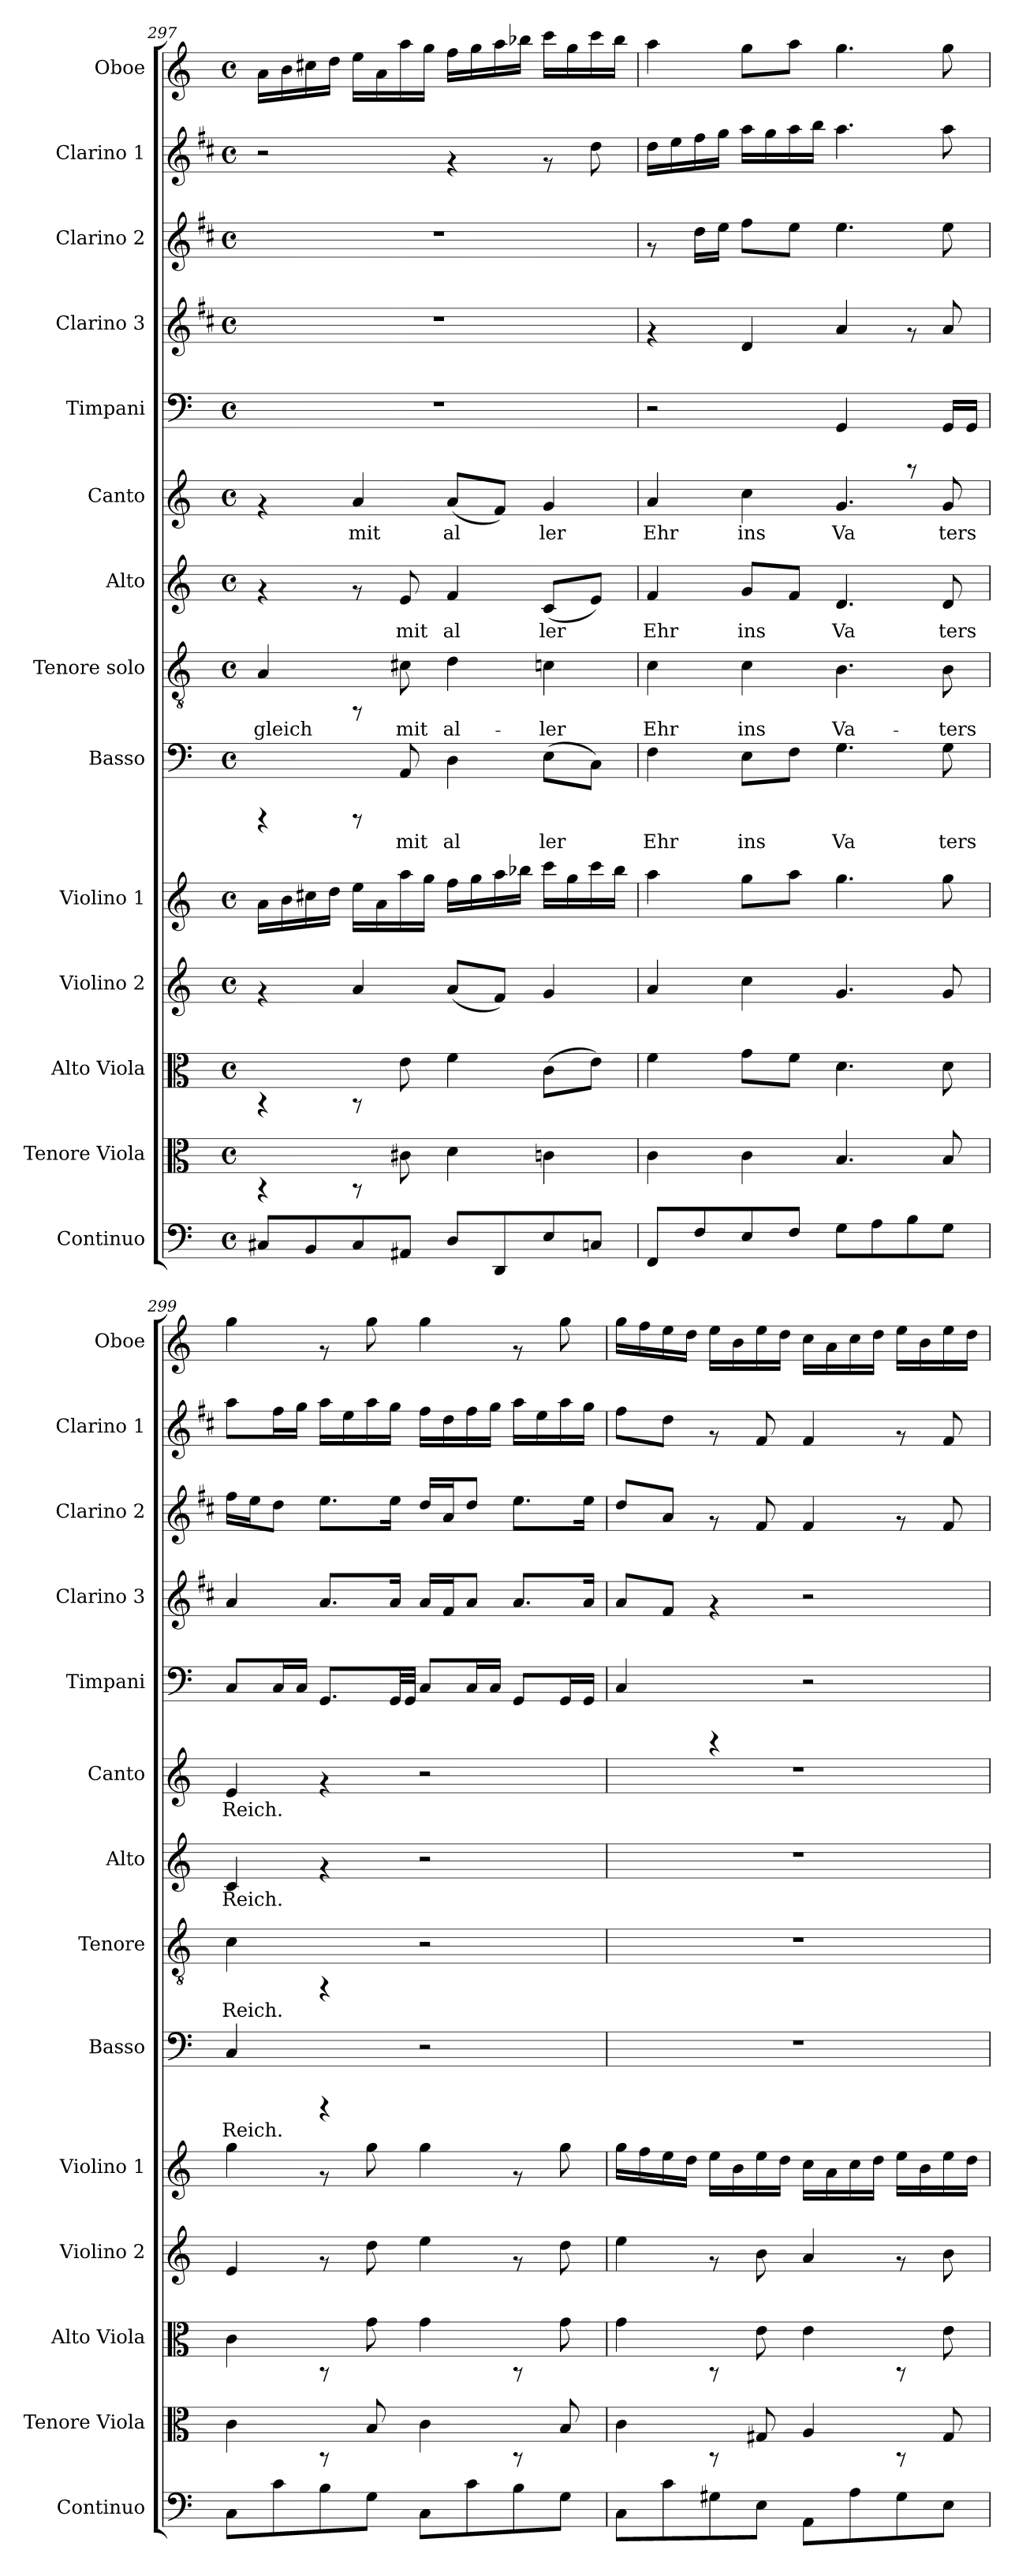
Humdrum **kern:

**kern	**kern	**kern	**kern	**kern	**kern	**text	**kern	**text	**kern	**text	**kern	**text	**kern	**kern	**kern	**kern	**kern
*part14	*part13	*part12	*part11	*part10	*part9	*part9	*part8	*part8	*part7	*part7	*part6	*part6	*part5	*part4	*part3	*part2	*part1
*staff14	*staff13	*staff12	*staff11	*staff10	*staff9	*staff9	*staff8	*staff8	*staff7	*staff7	*staff6	*staff6	*staff5	*staff4	*staff3	*staff2	*staff1
*I"Continuo	*I"Tenore Viola	*I"Alto Viola	*I"Violino 2	*I"Violino 1	*I"Basso	*	*I"Tenore solo	*	*I"Alto	*	*I"Canto	*	*I"Timpani	*I"Clarino 3	*I"Clarino 2	*I"Clarino 1	*I"Oboe
*I'Continuo	*I'Tenore Viola	*I'Alto Viola	*I'Violino 2	*I'Violino 1	*I'Basso	*	*I'Tenore	*	*I'Alto	*	*I'Canto	*	*I'Timpani	*I'Clarino 3	*I'Clarino 2	*I'Clarino 1	*I'Oboe
*clefF4	*clefC3	*clefC3	*clefG2	*clefG2	*clefF4	*	*clefGv2	*	*clefG2	*	*clefG2	*	*clefF4	*clefG2	*clefG2	*clefG2	*clefG2
*	*	*	*	*	*	*	*	*	*	*	*	*	*	*ITrd1c2	*ITrd1c2	*ITrd1c2	*
*k[]	*k[]	*k[]	*k[]	*k[]	*k[]	*	*k[]	*	*k[]	*	*k[]	*	*k[]	*k[]	*k[]	*k[]	*k[]
*C:	*C:	*C:	*C:	*C:	*C:	*	*C:	*	*C:	*	*C:	*	*C:	*C:	*C:	*C:	*C:
*M4/4	*M4/4	*M4/4	*M4/4	*M4/4	*M4/4	*	*M4/4	*	*M4/4	*	*M4/4	*	*M4/4	*M4/4	*M4/4	*M4/4	*M4/4
*met(c)	*met(c)	*met(c)	*met(c)	*met(c)	*met(c)	*	*met(c)	*	*met(c)	*	*met(c)	*	*met(c)	*met(c)	*met(c)	*met(c)	*met(c)
=297	=297	=297	=297	=297	=297	=297	=297	=297	=297	=297	=297	=297	=297	=297	=297	=297	=297
!	!	!	!	!	!	!	!	!LO:LY:b	!	!	!	!	!	!	!	!	!
8C#X/L	4rAA	4rAA	4rf	16a\L	4rCCC	.	4A/	gleich	4rf	.	4rf	.	1r	1r	1r	2r	16a\L
.	.	.	.	16b\	.	.	.	.	.	.	.	.	.	.	.	.	16b\
8BB/	.	.	.	16cc#X\	.	.	.	.	.	.	.	.	.	.	.	.	16cc#X\
.	.	.	.	16dd\J	.	.	.	.	.	.	.	.	.	.	.	.	16dd\J
!	!	!	!	!	!	!	!	!	!	!	!	!LO:LY:b:cj	!	!	!	!	!
8C#/	8rAA	8rAA	4a/	16ee\L	8rCCC	.	8rFF	.	8rf	.	4a/	mit	.	.	.	.	16ee\L
.	.	.	.	16a\	.	.	.	.	.	.	.	.	.	.	.	.	16a\
!	!	!	!	!	!	!LO:LY:b:cj	!	!LO:LY:b	!	!LO:LY:b:cj	!	!	!	!	!	!	!
8AA#/J	8c#X\	8e\	.	16aa\	8AA/	mit	8c#X\	mit	8e/	mit	.	.	.	.	.	.	16aa\
.	.	.	.	16gg\J	.	.	.	.	.	.	.	.	.	.	.	.	16gg\J
!	!	!	!	!	!	!LO:LY:b:cj	!	!LO:LY:b	!	!LO:LY:b:cj	!	!LO:LY:b:cj	!	!	!	!	!
8D/L	4d\	4f\	(<8a/L	16ff\L	4D\	al	4d\	al-	4f/	al	(<8a/L	al	.	.	.	4rf	16ff\L
.	.	.	.	16gg\	.	.	.	.	.	.	.	.	.	.	.	.	16gg\
!	!	!	!	!	!	!	!	!	!	!	!	!LO:LY:b:cj	!	!	!	!	!
8DD/	.	.	8f/J)	16aa\	.	.	.	.	.	.	8f/J)	.	.	.	.	.	16aa\
.	.	.	.	16bb-X\J	.	.	.	.	.	.	.	.	.	.	.	.	16bb-X\J
!	!	!	!	!	!	!LO:LY:b:cj	!	!LO:LY:b	!	!LO:LY:b:cj	!	!LO:LY:b:cj	!	!	!	!	!
8E/	4cn\	(>8c\L	4g/	16ccc\L	(>8E\L	ler	4cn\	-ler	(<8c/L	ler	4g/	ler	.	.	.	8rf	16ccc\L
.	.	.	.	16gg\	.	.	.	.	.	.	.	.	.	.	.	.	16gg\
!	!	!	!	!	!	!LO:LY:b:cj	!	!	!	!LO:LY:b:cj	!	!	!	!	!	!	!
8Cn/J	.	8e\J)	.	16ccc\	8C\J)	.	.	.	8e/J)	.	.	.	.	.	.	8cc\	16ccc\
.	.	.	.	16bb-\J	.	.	.	.	.	.	.	.	.	.	.	.	16bb-\J
=298	=298	=298	=298	=298	=298	=298	=298	=298	=298	=298	=298	=298	=298	=298	=298	=298	=298
!	!	!	!	!	!	!LO:LY:b:cj	!	!LO:LY:b	!	!LO:LY:b:cj	!	!LO:LY:b:cj	!	!	!	!	!
8FF/L	4c\	4f\	4a/	4aa\	4F\	Ehr	4c\	Ehr	4f/	Ehr	4a/	Ehr	2r	4rf	8rf	16cc\L	4aa\
.	.	.	.	.	.	.	.	.	.	.	.	.	.	.	.	16dd\	.
8F/	.	.	.	.	.	.	.	.	.	.	.	.	.	.	16cc\L	16ee\	.
.	.	.	.	.	.	.	.	.	.	.	.	.	.	.	16dd\J	16ff\J	.
!	!	!	!	!	!	!LO:LY:b:cj	!	!LO:LY:b	!	!LO:LY:b:cj	!	!LO:LY:b:cj	!	!	!	!	!
8E/	4c\	8g\L	4cc\	8gg\L	8E\L	ins	4c\	ins	8g/L	ins	4cc\	ins	.	4c/	8ee\L	16gg\L	8gg\L
.	.	.	.	.	.	.	.	.	.	.	.	.	.	.	.	16ff\	.
!	!	!	!	!	!	!LO:LY:b:cj	!	!	!	!LO:LY:b:cj	!	!	!	!	!	!	!
8F/J	.	8f\J	.	8aa\J	8F\J	.	.	.	8f/J	.	.	.	.	.	8dd\J	16gg\	8aa\J
.	.	.	.	.	.	.	.	.	.	.	.	.	.	.	.	16aa\J	.
!	!	!	!	!	!	!LO:LY:b:cj	!	!LO:LY:b	!	!LO:LY:b:cj	!	!LO:LY:b:cj	!	!	!	!	!
8G\L	4.B/	4.d\	4.g/	4.gg\	4.G\	Va	4.B\	Va-	4.d/	Va	4.g/	Va	4GG/	4g/	4.dd\	4.gg\	4.gg\
8A\	.	.	.	.	.	.	.	.	.	.	.	.	.	.	.	.	.
8B\	.	.	.	.	.	.	.	.	.	.	.	.	8rCCC	8rf	.	.	.
!	!	!	!	!	!	!LO:LY:b:cj	!	!LO:LY:b	!	!LO:LY:b:cj	!	!LO:LY:b:cj	!	!	!	!	!
8G\J	8B/	8d\	8g/	8gg\	8G\	ters	8B\	-ters	8d/	ters	8g/	ters	16GG/L	8g/	8dd\	8gg\	8gg\
.	.	.	.	.	.	.	.	.	.	.	.	.	16GG/J	.	.	.	.
!!LO:PB:g=z
=299	=299	=299	=299	=299	=299	=299	=299	=299	=299	=299	=299	=299	=299	=299	=299	=299	=299
!	!	!	!	!	!	!LO:LY:b:cj	!	!LO:LY:b	!	!LO:LY:b:cj	!	!LO:LY:b:cj	!	!	!	!	!
8C\L	4c\	4c\	4e/	4gg\	4C/	Reich.	4c\	Reich.	4c/	Reich.	4e/	Reich.	8C/L	4g/	16ee\L	8gg\L	4gg\
.	.	.	.	.	.	.	.	.	.	.	.	.	.	.	16dd\	.	.
8c\	.	.	.	.	.	.	.	.	.	.	.	.	16C/	.	8cc\J	16ee\	.
.	.	.	.	.	.	.	.	.	.	.	.	.	16C/J	.	.	16ff\J	.
8B\	8rAA	8rAA	8rf	8rf	4rCCC	.	4rFF	.	4rf	.	4rf	.	8.GG/L	8.g/L	8.dd\L	16gg\L	8rf
.	.	.	.	.	.	.	.	.	.	.	.	.	.	.	.	16dd\	.
8G\J	8B/	8g\	8dd\	8gg\	.	.	.	.	.	.	.	.	.	.	.	16gg\	8gg\
.	.	.	.	.	.	.	.	.	.	.	.	.	32GG/	16g/J	16dd\J	16ff\J	.
.	.	.	.	.	.	.	.	.	.	.	.	.	32GG/J	.	.	.	.
8C\L	4c\	4g\	4ee\	4gg\	2r	.	2r	.	2r	.	2r	.	8C/L	16g/L	16cc/L	16ee\L	4gg\
.	.	.	.	.	.	.	.	.	.	.	.	.	.	16e/	16g/	16cc\	.
8c\	.	.	.	.	.	.	.	.	.	.	.	.	16C/	8g/J	8cc/J	16ee\	.
.	.	.	.	.	.	.	.	.	.	.	.	.	16C/J	.	.	16ff\J	.
8B\	8rAA	8rAA	8rf	8rf	.	.	.	.	.	.	.	.	8GG/L	8.g/L	8.dd\L	16gg\L	8rf
.	.	.	.	.	.	.	.	.	.	.	.	.	.	.	.	16dd\	.
8G\J	8B/	8g\	8dd\	8gg\	.	.	.	.	.	.	.	.	16GG/	.	.	16gg\	8gg\
.	.	.	.	.	.	.	.	.	.	.	.	.	16GG/J	16g/J	16dd\J	16ff\J	.
=300	=300	=300	=300	=300	=300	=300	=300	=300	=300	=300	=300	=300	=300	=300	=300	=300	=300
8C\L	4c\	4g\	4ee\	16gg\L	1r	.	1r	.	1r	.	1r	.	4C/	8g/L	8cc/L	8ee\L	16gg\L
.	.	.	.	16ff\	.	.	.	.	.	.	.	.	.	.	.	.	16ff\
8c\	.	.	.	16ee\	.	.	.	.	.	.	.	.	.	8e/J	8g/J	8cc\J	16ee\
.	.	.	.	16dd\J	.	.	.	.	.	.	.	.	.	.	.	.	16dd\J
8G#X\	8rAA	8rAA	8rf	16ee\L	.	.	.	.	.	.	.	.	4rCCC	4rf	8rf	8rf	16ee\L
.	.	.	.	16b\	.	.	.	.	.	.	.	.	.	.	.	.	16b\
8E\J	8G#X/	8e\	8b\	16ee\	.	.	.	.	.	.	.	.	.	.	8e/	8e/	16ee\
.	.	.	.	16dd\J	.	.	.	.	.	.	.	.	.	.	.	.	16dd\J
8AA\L	4A/	4e\	4a/	16cc\L	.	.	.	.	.	.	.	.	2r	2r	4e/	4e/	16cc\L
.	.	.	.	16a\	.	.	.	.	.	.	.	.	.	.	.	.	16a\
8A\	.	.	.	16cc\	.	.	.	.	.	.	.	.	.	.	.	.	16cc\
.	.	.	.	16dd\J	.	.	.	.	.	.	.	.	.	.	.	.	16dd\J
8G#\	8rAA	8rAA	8rf	16ee\L	.	.	.	.	.	.	.	.	.	.	8rf	8rf	16ee\L
.	.	.	.	16b\	.	.	.	.	.	.	.	.	.	.	.	.	16b\
8E\J	8G#/	8e\	8b\	16ee\	.	.	.	.	.	.	.	.	.	.	8e/	8e/	16ee\
.	.	.	.	16dd\J	.	.	.	.	.	.	.	.	.	.	.	.	16dd\J
=	=	=	=	=	=	=	=	=	=	=	=	=	=	=	=	=	=
*-	*-	*-	*-	*-	*-	*-	*-	*-	*-	*-	*-	*-	*-	*-	*-	*-	*-
